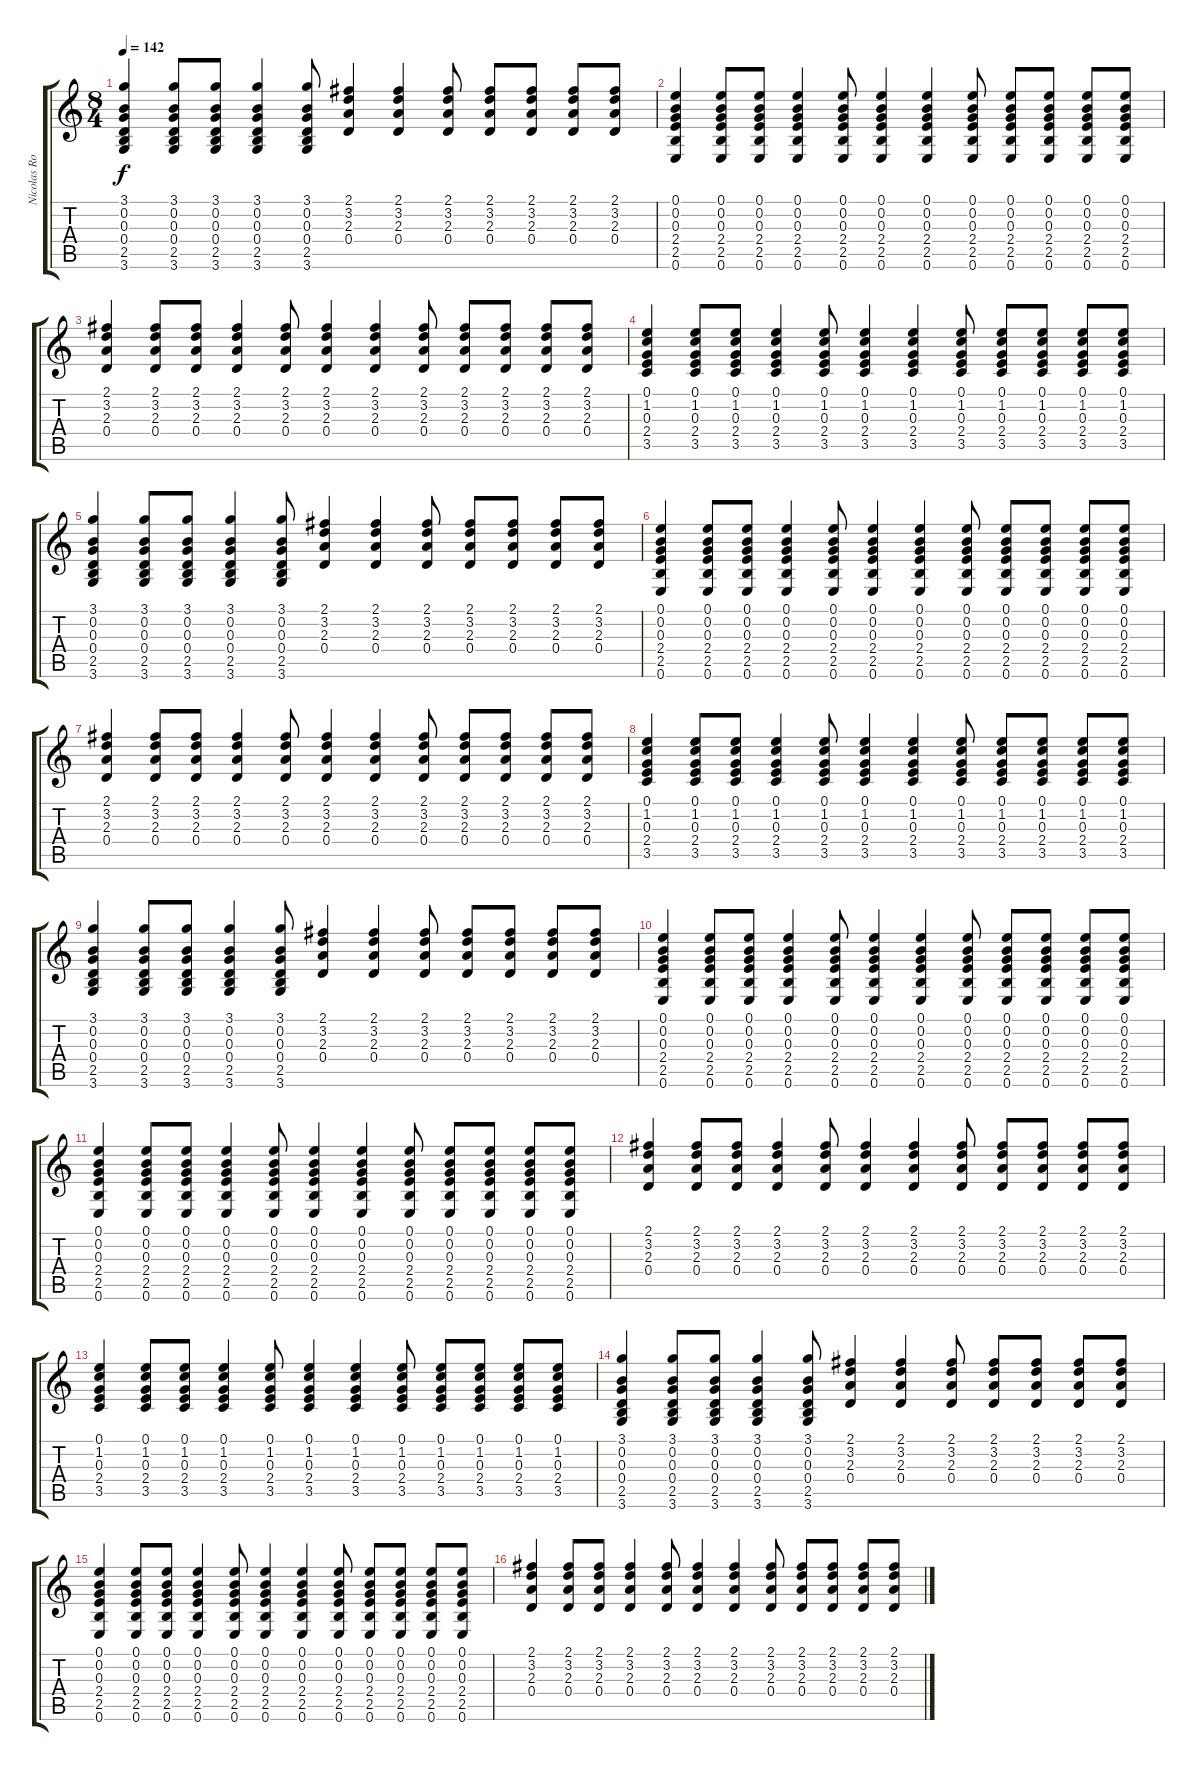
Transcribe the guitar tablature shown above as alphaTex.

\track ("Nicolas Rojas -Guitar" "Nicolas Ro") {instrument acousticguitarnylon}
\staff {score tabs}
\tuning (E4 B3 G3 D3 A2 E2) {hide}
\ts (8 4)
\tempo 142
\clef g2
\ks c
(3.1 0.2 0.3 0.4 2.5 3.6).4{dy f} (3.1 0.2 0.3 0.4 2.5 3.6).8 (3.1 0.2 0.3 0.4 2.5 3.6).8 (3.1 0.2 0.3 0.4 2.5 3.6).4 (3.1 0.2 0.3 0.4 2.5 3.6).8 (2.1 3.2 2.3 0.4).4 (2.1 3.2 2.3 0.4).4 (2.1 3.2 2.3 0.4).8 (2.1 3.2 2.3 0.4).8 (2.1 3.2 2.3 0.4).8 (2.1 3.2 2.3 0.4).8 (2.1 3.2 2.3 0.4).8 |
(0.1 0.2 0.3 2.4 2.5 0.6).4 (0.1 0.2 0.3 2.4 2.5 0.6).8 (0.1 0.2 0.3 2.4 2.5 0.6).8 (0.1 0.2 0.3 2.4 2.5 0.6).4 (0.1 0.2 0.3 2.4 2.5 0.6).8 (0.1 0.2 0.3 2.4 2.5 0.6).4 (0.1 0.2 0.3 2.4 2.5 0.6).4 (0.1 0.2 0.3 2.4 2.5 0.6).8 (0.1 0.2 0.3 2.4 2.5 0.6).8 (0.1 0.2 0.3 2.4 2.5 0.6).8 (0.1 0.2 0.3 2.4 2.5 0.6).8 (0.1 0.2 0.3 2.4 2.5 0.6).8 |
(2.1 3.2 2.3 0.4).4 (2.1 3.2 2.3 0.4).8 (2.1 3.2 2.3 0.4).8 (2.1 3.2 2.3 0.4).4 (2.1 3.2 2.3 0.4).8 (2.1 3.2 2.3 0.4).4 (2.1 3.2 2.3 0.4).4 (2.1 3.2 2.3 0.4).8 (2.1 3.2 2.3 0.4).8 (2.1 3.2 2.3 0.4).8 (2.1 3.2 2.3 0.4).8 (2.1 3.2 2.3 0.4).8 |
(0.1 1.2 0.3 2.4 3.5).4 (0.1 1.2 0.3 2.4 3.5).8 (0.1 1.2 0.3 2.4 3.5).8 (0.1 1.2 0.3 2.4 3.5).4 (0.1 1.2 0.3 2.4 3.5).8 (0.1 1.2 0.3 2.4 3.5).4 (0.1 1.2 0.3 2.4 3.5).4 (0.1 1.2 0.3 2.4 3.5).8 (0.1 1.2 0.3 2.4 3.5).8 (0.1 1.2 0.3 2.4 3.5).8 (0.1 1.2 0.3 2.4 3.5).8 (0.1 1.2 0.3 2.4 3.5).8 |
(3.1 0.2 0.3 0.4 2.5 3.6).4 (3.1 0.2 0.3 0.4 2.5 3.6).8 (3.1 0.2 0.3 0.4 2.5 3.6).8 (3.1 0.2 0.3 0.4 2.5 3.6).4 (3.1 0.2 0.3 0.4 2.5 3.6).8 (2.1 3.2 2.3 0.4).4 (2.1 3.2 2.3 0.4).4 (2.1 3.2 2.3 0.4).8 (2.1 3.2 2.3 0.4).8 (2.1 3.2 2.3 0.4).8 (2.1 3.2 2.3 0.4).8 (2.1 3.2 2.3 0.4).8 |
(0.1 0.2 0.3 2.4 2.5 0.6).4 (0.1 0.2 0.3 2.4 2.5 0.6).8 (0.1 0.2 0.3 2.4 2.5 0.6).8 (0.1 0.2 0.3 2.4 2.5 0.6).4 (0.1 0.2 0.3 2.4 2.5 0.6).8 (0.1 0.2 0.3 2.4 2.5 0.6).4 (0.1 0.2 0.3 2.4 2.5 0.6).4 (0.1 0.2 0.3 2.4 2.5 0.6).8 (0.1 0.2 0.3 2.4 2.5 0.6).8 (0.1 0.2 0.3 2.4 2.5 0.6).8 (0.1 0.2 0.3 2.4 2.5 0.6).8 (0.1 0.2 0.3 2.4 2.5 0.6).8 |
(2.1 3.2 2.3 0.4).4 (2.1 3.2 2.3 0.4).8 (2.1 3.2 2.3 0.4).8 (2.1 3.2 2.3 0.4).4 (2.1 3.2 2.3 0.4).8 (2.1 3.2 2.3 0.4).4 (2.1 3.2 2.3 0.4).4 (2.1 3.2 2.3 0.4).8 (2.1 3.2 2.3 0.4).8 (2.1 3.2 2.3 0.4).8 (2.1 3.2 2.3 0.4).8 (2.1 3.2 2.3 0.4).8 |
(0.1 1.2 0.3 2.4 3.5).4 (0.1 1.2 0.3 2.4 3.5).8 (0.1 1.2 0.3 2.4 3.5).8 (0.1 1.2 0.3 2.4 3.5).4 (0.1 1.2 0.3 2.4 3.5).8 (0.1 1.2 0.3 2.4 3.5).4 (0.1 1.2 0.3 2.4 3.5).4 (0.1 1.2 0.3 2.4 3.5).8 (0.1 1.2 0.3 2.4 3.5).8 (0.1 1.2 0.3 2.4 3.5).8 (0.1 1.2 0.3 2.4 3.5).8 (0.1 1.2 0.3 2.4 3.5).8 |
(3.1 0.2 0.3 0.4 2.5 3.6).4 (3.1 0.2 0.3 0.4 2.5 3.6).8 (3.1 0.2 0.3 0.4 2.5 3.6).8 (3.1 0.2 0.3 0.4 2.5 3.6).4 (3.1 0.2 0.3 0.4 2.5 3.6).8 (2.1 3.2 2.3 0.4).4 (2.1 3.2 2.3 0.4).4 (2.1 3.2 2.3 0.4).8 (2.1 3.2 2.3 0.4).8 (2.1 3.2 2.3 0.4).8 (2.1 3.2 2.3 0.4).8 (2.1 3.2 2.3 0.4).8 |
(0.1 0.2 0.3 2.4 2.5 0.6).4 (0.1 0.2 0.3 2.4 2.5 0.6).8 (0.1 0.2 0.3 2.4 2.5 0.6).8 (0.1 0.2 0.3 2.4 2.5 0.6).4 (0.1 0.2 0.3 2.4 2.5 0.6).8 (0.1 0.2 0.3 2.4 2.5 0.6).4 (0.1 0.2 0.3 2.4 2.5 0.6).4 (0.1 0.2 0.3 2.4 2.5 0.6).8 (0.1 0.2 0.3 2.4 2.5 0.6).8 (0.1 0.2 0.3 2.4 2.5 0.6).8 (0.1 0.2 0.3 2.4 2.5 0.6).8 (0.1 0.2 0.3 2.4 2.5 0.6).8 |
(0.1 0.2 0.3 2.4 2.5 0.6).4 (0.1 0.2 0.3 2.4 2.5 0.6).8 (0.1 0.2 0.3 2.4 2.5 0.6).8 (0.1 0.2 0.3 2.4 2.5 0.6).4 (0.1 0.2 0.3 2.4 2.5 0.6).8 (0.1 0.2 0.3 2.4 2.5 0.6).4 (0.1 0.2 0.3 2.4 2.5 0.6).4 (0.1 0.2 0.3 2.4 2.5 0.6).8 (0.1 0.2 0.3 2.4 2.5 0.6).8 (0.1 0.2 0.3 2.4 2.5 0.6).8 (0.1 0.2 0.3 2.4 2.5 0.6).8 (0.1 0.2 0.3 2.4 2.5 0.6).8 |
(2.1 3.2 2.3 0.4).4 (2.1 3.2 2.3 0.4).8 (2.1 3.2 2.3 0.4).8 (2.1 3.2 2.3 0.4).4 (2.1 3.2 2.3 0.4).8 (2.1 3.2 2.3 0.4).4 (2.1 3.2 2.3 0.4).4 (2.1 3.2 2.3 0.4).8 (2.1 3.2 2.3 0.4).8 (2.1 3.2 2.3 0.4).8 (2.1 3.2 2.3 0.4).8 (2.1 3.2 2.3 0.4).8 |
(0.1 1.2 0.3 2.4 3.5).4 (0.1 1.2 0.3 2.4 3.5).8 (0.1 1.2 0.3 2.4 3.5).8 (0.1 1.2 0.3 2.4 3.5).4 (0.1 1.2 0.3 2.4 3.5).8 (0.1 1.2 0.3 2.4 3.5).4 (0.1 1.2 0.3 2.4 3.5).4 (0.1 1.2 0.3 2.4 3.5).8 (0.1 1.2 0.3 2.4 3.5).8 (0.1 1.2 0.3 2.4 3.5).8 (0.1 1.2 0.3 2.4 3.5).8 (0.1 1.2 0.3 2.4 3.5).8 |
(3.1 0.2 0.3 0.4 2.5 3.6).4 (3.1 0.2 0.3 0.4 2.5 3.6).8 (3.1 0.2 0.3 0.4 2.5 3.6).8 (3.1 0.2 0.3 0.4 2.5 3.6).4 (3.1 0.2 0.3 0.4 2.5 3.6).8 (2.1 3.2 2.3 0.4).4 (2.1 3.2 2.3 0.4).4 (2.1 3.2 2.3 0.4).8 (2.1 3.2 2.3 0.4).8 (2.1 3.2 2.3 0.4).8 (2.1 3.2 2.3 0.4).8 (2.1 3.2 2.3 0.4).8 |
(0.1 0.2 0.3 2.4 2.5 0.6).4 (0.1 0.2 0.3 2.4 2.5 0.6).8 (0.1 0.2 0.3 2.4 2.5 0.6).8 (0.1 0.2 0.3 2.4 2.5 0.6).4 (0.1 0.2 0.3 2.4 2.5 0.6).8 (0.1 0.2 0.3 2.4 2.5 0.6).4 (0.1 0.2 0.3 2.4 2.5 0.6).4 (0.1 0.2 0.3 2.4 2.5 0.6).8 (0.1 0.2 0.3 2.4 2.5 0.6).8 (0.1 0.2 0.3 2.4 2.5 0.6).8 (0.1 0.2 0.3 2.4 2.5 0.6).8 (0.1 0.2 0.3 2.4 2.5 0.6).8 |
(2.1 3.2 2.3 0.4).4 (2.1 3.2 2.3 0.4).8 (2.1 3.2 2.3 0.4).8 (2.1 3.2 2.3 0.4).4 (2.1 3.2 2.3 0.4).8 (2.1 3.2 2.3 0.4).4 (2.1 3.2 2.3 0.4).4 (2.1 3.2 2.3 0.4).8 (2.1 3.2 2.3 0.4).8 (2.1 3.2 2.3 0.4).8 (2.1 3.2 2.3 0.4).8 (2.1 3.2 2.3 0.4).8
